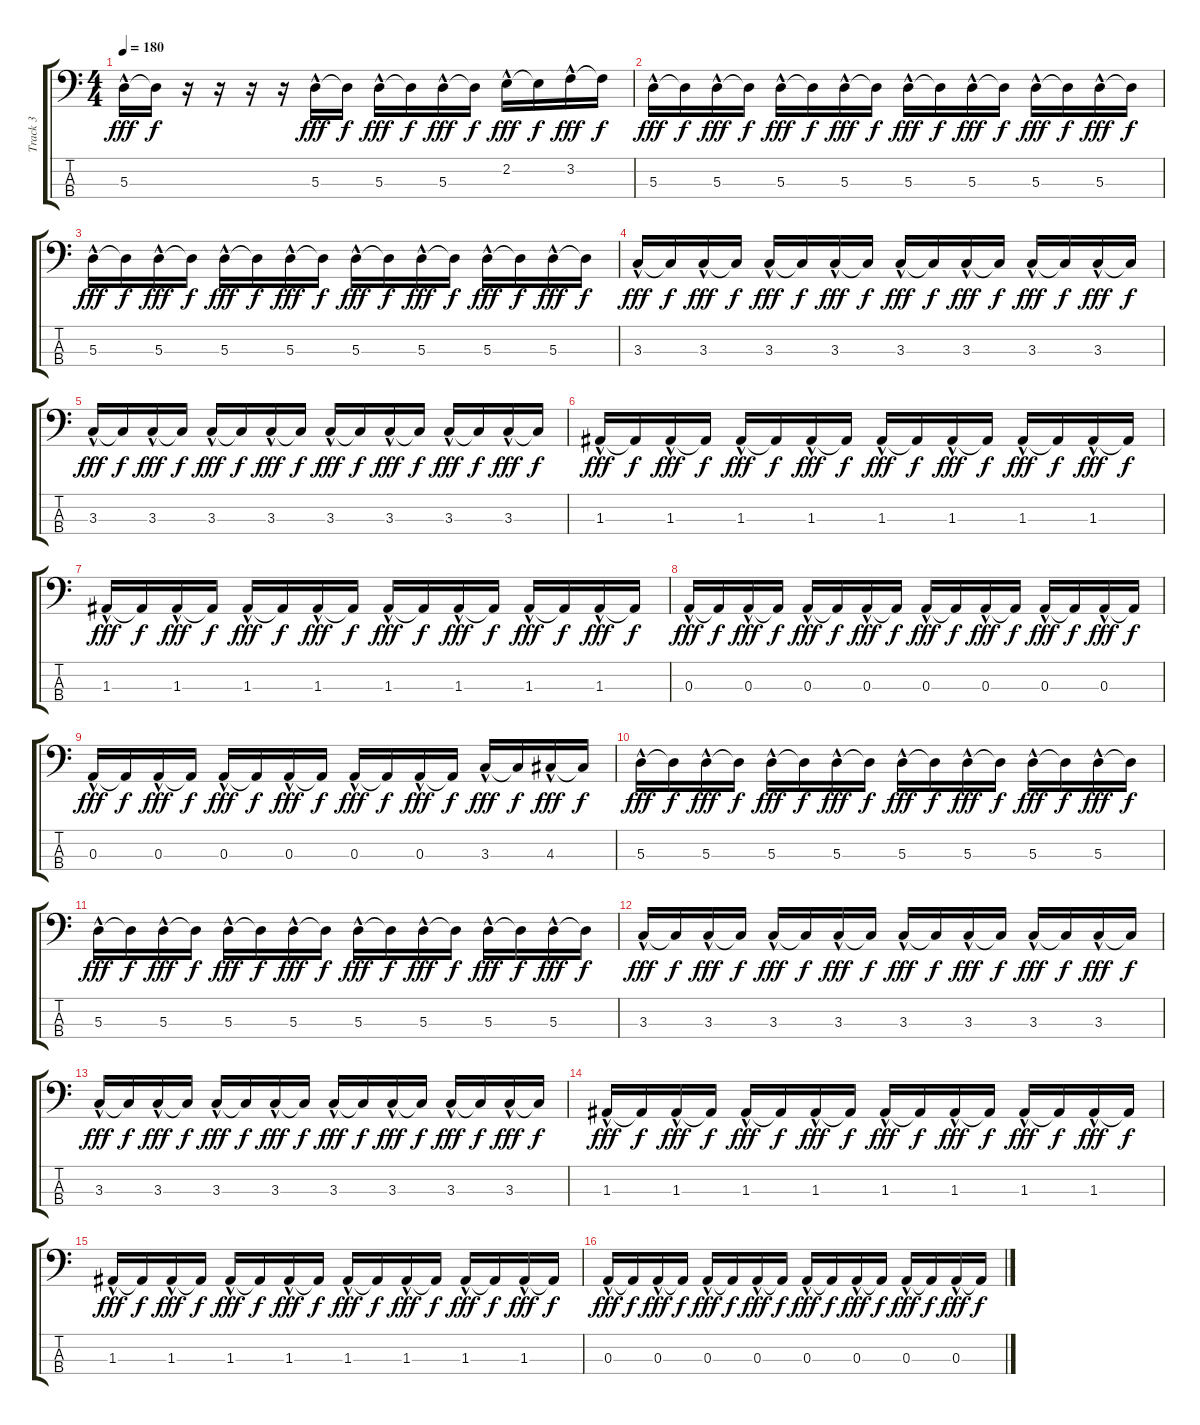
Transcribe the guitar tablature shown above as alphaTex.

\track ("Track 3" "Track 3") {instrument electricbasspick bank 255}
\staff {score tabs}
\tuning (G2 D2 A1 E1) {hide}
\ts (4 4)
\tempo 180
\clef f4
\ks c
5.3{hac}.16{dy fff} 5.3{t}.16{dy f} r.16 r.16 r.16 r.16 5.3{hac}.16{dy fff} 5.3{t}.16{dy f} 5.3{hac}.16{dy fff} 5.3{t}.16{dy f} 5.3{hac}.16{dy fff} 5.3{t}.16{dy f} 2.2{hac}.16{dy fff} 2.2{t}.16{dy f} 3.2{hac}.16{dy fff} 3.2{t}.16{dy f} |
5.3{hac}.16{dy fff} 5.3{t}.16{dy f} 5.3{hac}.16{dy fff} 5.3{t}.16{dy f} 5.3{hac}.16{dy fff} 5.3{t}.16{dy f} 5.3{hac}.16{dy fff} 5.3{t}.16{dy f} 5.3{hac}.16{dy fff} 5.3{t}.16{dy f} 5.3{hac}.16{dy fff} 5.3{t}.16{dy f} 5.3{hac}.16{dy fff} 5.3{t}.16{dy f} 5.3{hac}.16{dy fff} 5.3{t}.16{dy f} |
5.3{hac}.16{dy fff} 5.3{t}.16{dy f} 5.3{hac}.16{dy fff} 5.3{t}.16{dy f} 5.3{hac}.16{dy fff} 5.3{t}.16{dy f} 5.3{hac}.16{dy fff} 5.3{t}.16{dy f} 5.3{hac}.16{dy fff} 5.3{t}.16{dy f} 5.3{hac}.16{dy fff} 5.3{t}.16{dy f} 5.3{hac}.16{dy fff} 5.3{t}.16{dy f} 5.3{hac}.16{dy fff} 5.3{t}.16{dy f} |
3.3{hac}.16{dy fff} 3.3{t}.16{dy f} 3.3{hac}.16{dy fff} 3.3{t}.16{dy f} 3.3{hac}.16{dy fff} 3.3{t}.16{dy f} 3.3{hac}.16{dy fff} 3.3{t}.16{dy f} 3.3{hac}.16{dy fff} 3.3{t}.16{dy f} 3.3{hac}.16{dy fff} 3.3{t}.16{dy f} 3.3{hac}.16{dy fff} 3.3{t}.16{dy f} 3.3{hac}.16{dy fff} 3.3{t}.16{dy f} |
3.3{hac}.16{dy fff} 3.3{t}.16{dy f} 3.3{hac}.16{dy fff} 3.3{t}.16{dy f} 3.3{hac}.16{dy fff} 3.3{t}.16{dy f} 3.3{hac}.16{dy fff} 3.3{t}.16{dy f} 3.3{hac}.16{dy fff} 3.3{t}.16{dy f} 3.3{hac}.16{dy fff} 3.3{t}.16{dy f} 3.3{hac}.16{dy fff} 3.3{t}.16{dy f} 3.3{hac}.16{dy fff} 3.3{t}.16{dy f} |
1.3{hac}.16{dy fff} 1.3{t}.16{dy f} 1.3{hac}.16{dy fff} 1.3{t}.16{dy f} 1.3{hac}.16{dy fff} 1.3{t}.16{dy f} 1.3{hac}.16{dy fff} 1.3{t}.16{dy f} 1.3{hac}.16{dy fff} 1.3{t}.16{dy f} 1.3{hac}.16{dy fff} 1.3{t}.16{dy f} 1.3{hac}.16{dy fff} 1.3{t}.16{dy f} 1.3{hac}.16{dy fff} 1.3{t}.16{dy f} |
1.3{hac}.16{dy fff} 1.3{t}.16{dy f} 1.3{hac}.16{dy fff} 1.3{t}.16{dy f} 1.3{hac}.16{dy fff} 1.3{t}.16{dy f} 1.3{hac}.16{dy fff} 1.3{t}.16{dy f} 1.3{hac}.16{dy fff} 1.3{t}.16{dy f} 1.3{hac}.16{dy fff} 1.3{t}.16{dy f} 1.3{hac}.16{dy fff} 1.3{t}.16{dy f} 1.3{hac}.16{dy fff} 1.3{t}.16{dy f} |
0.3{hac}.16{dy fff} 0.3{t}.16{dy f} 0.3{hac}.16{dy fff} 0.3{t}.16{dy f} 0.3{hac}.16{dy fff} 0.3{t}.16{dy f} 0.3{hac}.16{dy fff} 0.3{t}.16{dy f} 0.3{hac}.16{dy fff} 0.3{t}.16{dy f} 0.3{hac}.16{dy fff} 0.3{t}.16{dy f} 0.3{hac}.16{dy fff} 0.3{t}.16{dy f} 0.3{hac}.16{dy fff} 0.3{t}.16{dy f} |
0.3{hac}.16{dy fff} 0.3{t}.16{dy f} 0.3{hac}.16{dy fff} 0.3{t}.16{dy f} 0.3{hac}.16{dy fff} 0.3{t}.16{dy f} 0.3{hac}.16{dy fff} 0.3{t}.16{dy f} 0.3{hac}.16{dy fff} 0.3{t}.16{dy f} 0.3{hac}.16{dy fff} 0.3{t}.16{dy f} 3.3{hac}.16{dy fff} 3.3{t}.16{dy f} 4.3{hac}.16{dy fff} 4.3{t}.16{dy f} |
5.3{hac}.16{dy fff} 5.3{t}.16{dy f} 5.3{hac}.16{dy fff} 5.3{t}.16{dy f} 5.3{hac}.16{dy fff} 5.3{t}.16{dy f} 5.3{hac}.16{dy fff} 5.3{t}.16{dy f} 5.3{hac}.16{dy fff} 5.3{t}.16{dy f} 5.3{hac}.16{dy fff} 5.3{t}.16{dy f} 5.3{hac}.16{dy fff} 5.3{t}.16{dy f} 5.3{hac}.16{dy fff} 5.3{t}.16{dy f} |
5.3{hac}.16{dy fff} 5.3{t}.16{dy f} 5.3{hac}.16{dy fff} 5.3{t}.16{dy f} 5.3{hac}.16{dy fff} 5.3{t}.16{dy f} 5.3{hac}.16{dy fff} 5.3{t}.16{dy f} 5.3{hac}.16{dy fff} 5.3{t}.16{dy f} 5.3{hac}.16{dy fff} 5.3{t}.16{dy f} 5.3{hac}.16{dy fff} 5.3{t}.16{dy f} 5.3{hac}.16{dy fff} 5.3{t}.16{dy f} |
3.3{hac}.16{dy fff} 3.3{t}.16{dy f} 3.3{hac}.16{dy fff} 3.3{t}.16{dy f} 3.3{hac}.16{dy fff} 3.3{t}.16{dy f} 3.3{hac}.16{dy fff} 3.3{t}.16{dy f} 3.3{hac}.16{dy fff} 3.3{t}.16{dy f} 3.3{hac}.16{dy fff} 3.3{t}.16{dy f} 3.3{hac}.16{dy fff} 3.3{t}.16{dy f} 3.3{hac}.16{dy fff} 3.3{t}.16{dy f} |
3.3{hac}.16{dy fff} 3.3{t}.16{dy f} 3.3{hac}.16{dy fff} 3.3{t}.16{dy f} 3.3{hac}.16{dy fff} 3.3{t}.16{dy f} 3.3{hac}.16{dy fff} 3.3{t}.16{dy f} 3.3{hac}.16{dy fff} 3.3{t}.16{dy f} 3.3{hac}.16{dy fff} 3.3{t}.16{dy f} 3.3{hac}.16{dy fff} 3.3{t}.16{dy f} 3.3{hac}.16{dy fff} 3.3{t}.16{dy f} |
1.3{hac}.16{dy fff} 1.3{t}.16{dy f} 1.3{hac}.16{dy fff} 1.3{t}.16{dy f} 1.3{hac}.16{dy fff} 1.3{t}.16{dy f} 1.3{hac}.16{dy fff} 1.3{t}.16{dy f} 1.3{hac}.16{dy fff} 1.3{t}.16{dy f} 1.3{hac}.16{dy fff} 1.3{t}.16{dy f} 1.3{hac}.16{dy fff} 1.3{t}.16{dy f} 1.3{hac}.16{dy fff} 1.3{t}.16{dy f} |
1.3{hac}.16{dy fff} 1.3{t}.16{dy f} 1.3{hac}.16{dy fff} 1.3{t}.16{dy f} 1.3{hac}.16{dy fff} 1.3{t}.16{dy f} 1.3{hac}.16{dy fff} 1.3{t}.16{dy f} 1.3{hac}.16{dy fff} 1.3{t}.16{dy f} 1.3{hac}.16{dy fff} 1.3{t}.16{dy f} 1.3{hac}.16{dy fff} 1.3{t}.16{dy f} 1.3{hac}.16{dy fff} 1.3{t}.16{dy f} |
0.3{hac}.16{dy fff} 0.3{t}.16{dy f} 0.3{hac}.16{dy fff} 0.3{t}.16{dy f} 0.3{hac}.16{dy fff} 0.3{t}.16{dy f} 0.3{hac}.16{dy fff} 0.3{t}.16{dy f} 0.3{hac}.16{dy fff} 0.3{t}.16{dy f} 0.3{hac}.16{dy fff} 0.3{t}.16{dy f} 0.3{hac}.16{dy fff} 0.3{t}.16{dy f} 0.3{hac}.16{dy fff} 0.3{t}.16{dy f}
